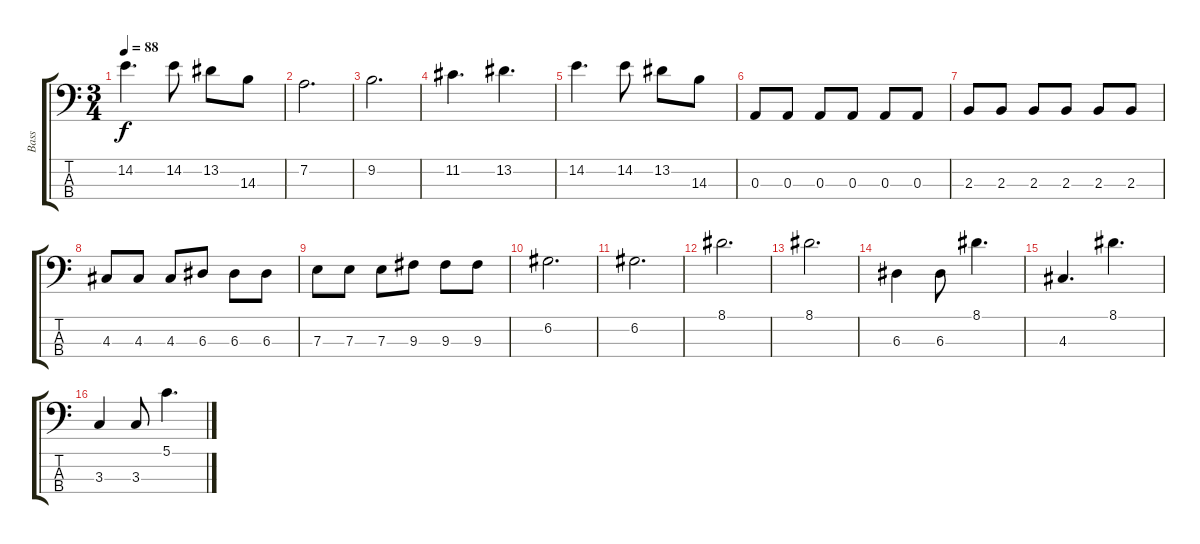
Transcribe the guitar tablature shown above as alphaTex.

\track ("Bass" "Bass") {instrument electricbassfinger}
\staff {score tabs}
\tuning (G2 D2 A1 E1) {hide}
\ts (3 4)
\tempo 88
\clef f4
\ks c
14.2.4{d dy f} 14.2.8 13.2.8 14.3.8 |
7.2.2{d} |
9.2.2{d} |
11.2.4{d} 13.2.4{d} |
14.2.4{d} 14.2.8 13.2.8 14.3.8 |
0.3.8 0.3.8 0.3.8 0.3.8 0.3.8 0.3.8 |
2.3.8 2.3.8 2.3.8 2.3.8 2.3.8 2.3.8 |
4.3.8 4.3.8 4.3.8 6.3.8 6.3.8 6.3.8 |
7.3.8 7.3.8 7.3.8 9.3.8 9.3.8 9.3.8 |
6.2.2{d} |
6.2.2{d} |
8.1.2{d} |
8.1.2{d} |
6.3.4 6.3.8 8.1.4{d} |
4.3.4{d} 8.1.4{d} |
3.3.4 3.3.8 5.1.4{d}
